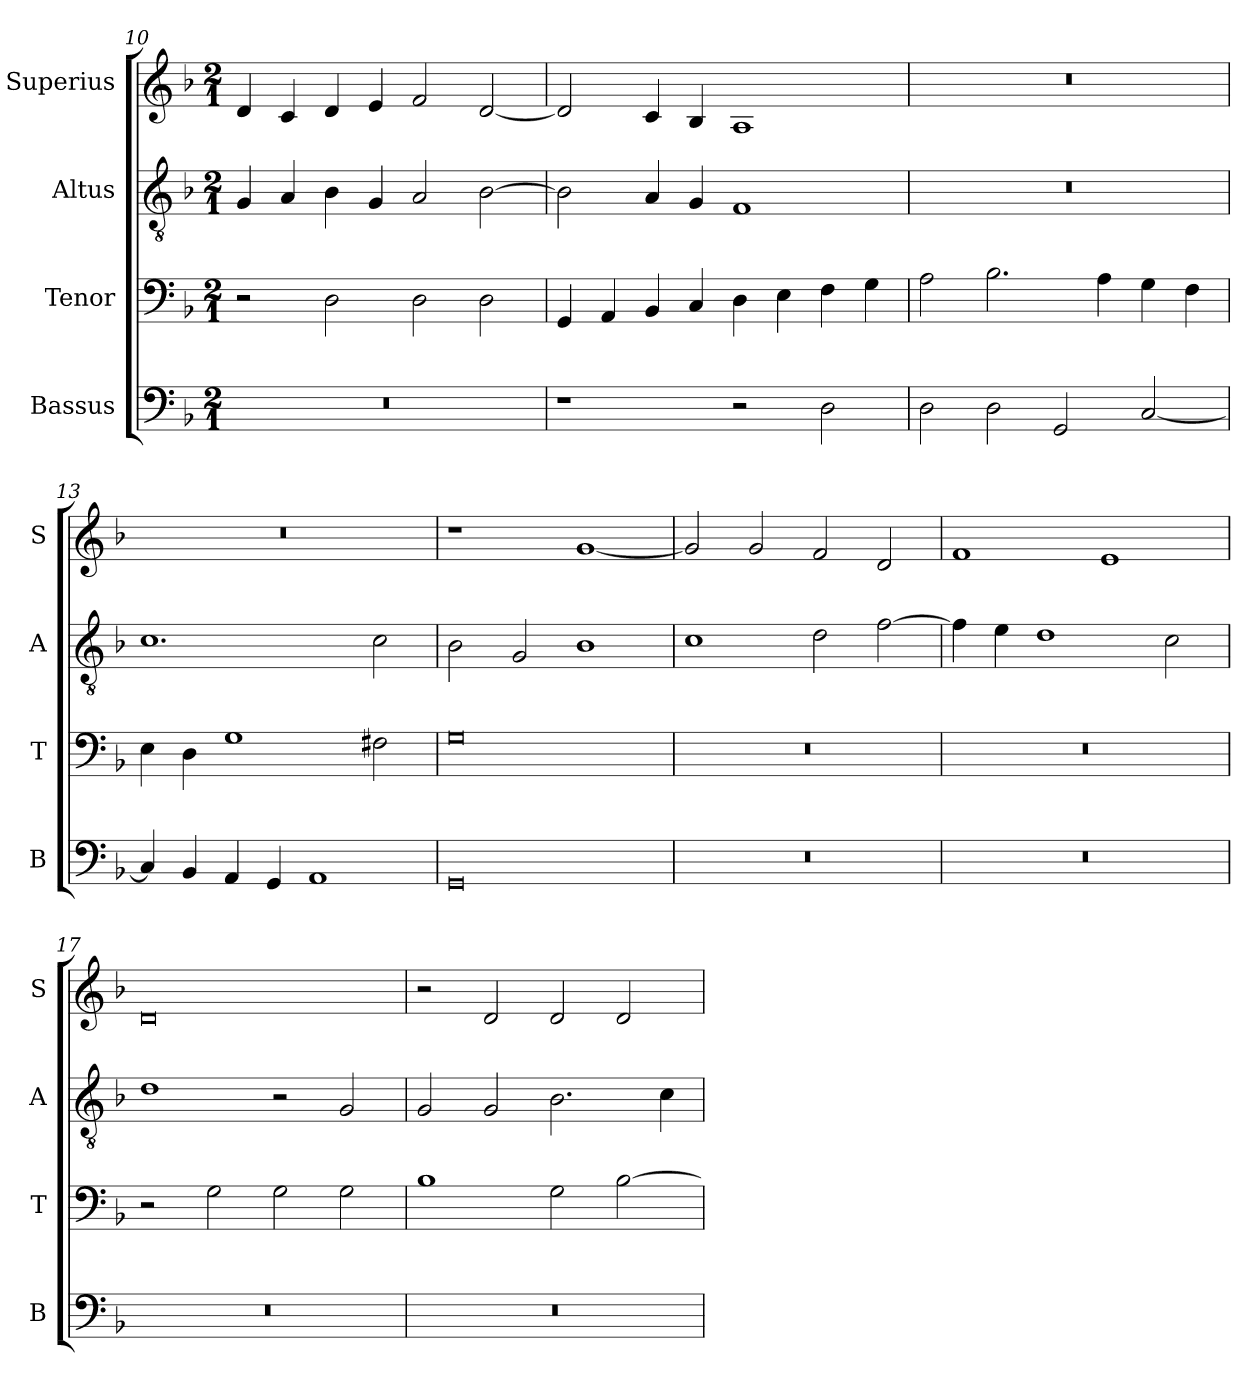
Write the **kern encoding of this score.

**kern	**kern	**kern	**kern
*part4	*part3	*part2	*part1
*staff4	*staff3	*staff2	*staff1
*I"Bassus	*I"Tenor	*I"Altus	*I"Superius
*I'B	*I'T	*I'A	*I'S
*clefF4	*clefF4	*clefGv2	*clefG2
*k[b-]	*k[b-]	*k[b-]	*k[b-]
*F:	*F:	*F:	*F:
*M2/1	*M2/1	*M2/1	*M2/1
=10	=10	=10	=10
0r	2r	4G	4d
.	.	4A	4c
.	2D	4B-	4d
.	.	4G	4e
.	2D	2A	2f
.	2D	[2B-	[2d
=11	=11	=11	=11
1r	4GG	2B-]	2d]
.	4AA	.	.
.	4BB-	4A	4c
.	4C	4G	4B-
2r	4D	1F	1A
.	4E	.	.
2D	4F	.	.
.	4G	.	.
=12	=12	=12	=12
2D	2A	0r	0r
2D	2.B-	.	.
2GG	.	.	.
.	4A	.	.
[2C	4G	.	.
.	4F	.	.
=13	=13	=13	=13
4C]	4E	1.c	0r
4BB-	4D	.	.
4AA	1G	.	.
4GG	.	.	.
1AA	.	.	.
.	2F#X	2c	.
=14	=14	=14	=14
0GG	0G	2B-	1r
.	.	2G	.
.	.	1B-	[1g
=15	=15	=15	=15
0r	0r	1c	2g]
.	.	.	2g
.	.	2d	2f
.	.	[2f	2d
=16	=16	=16	=16
0r	0r	4f]	1f
.	.	4e	.
.	.	1d	.
.	.	.	1e
.	.	2c	.
=17	=17	=17	=17
0r	2r	1d	0d
.	2G	.	.
.	2G	2r	.
.	2G	2G	.
=18	=18	=18	=18
0r	1B-	2G	2r
.	.	2G	2d
.	2G	2.B-	2d
.	[2B-	.	2d
.	.	4c	.
=	=	=	=
*-	*-	*-	*-
